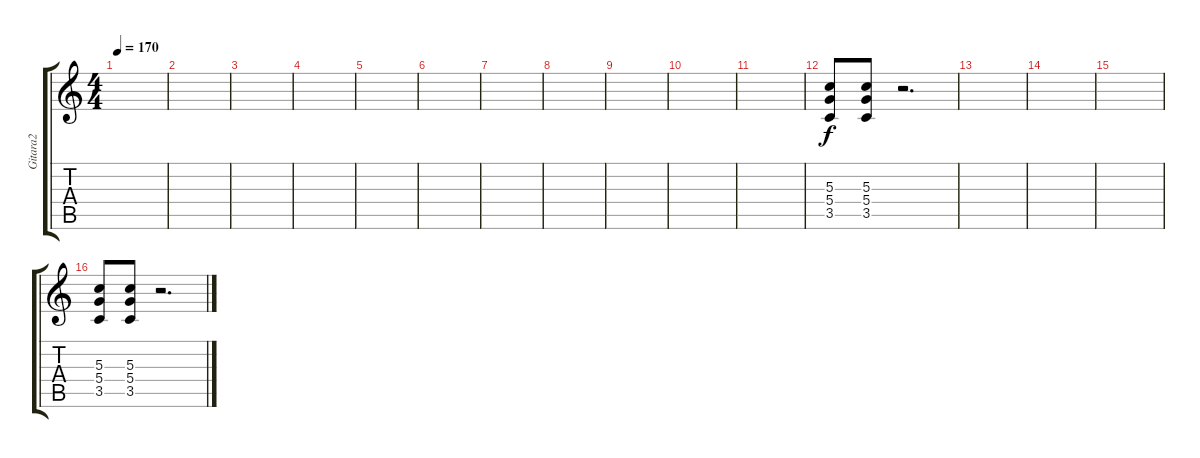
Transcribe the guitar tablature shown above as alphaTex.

\track ("Gitara2" "Gitara2") {instrument distortionguitar}
\staff {score tabs}
\tuning (E4 B3 G3 D3 A2 E2) {hide}
\ts (4 4)
\tempo 170
\clef g2
\ks c
|
|
|
|
|
|
|
|
|
|
|
(5.3 5.4 3.5).8 (5.3 5.4 3.5).8 r.2{d} |
|
|
|
(5.3 5.4 3.5).8 (5.3 5.4 3.5).8 r.2{d}
